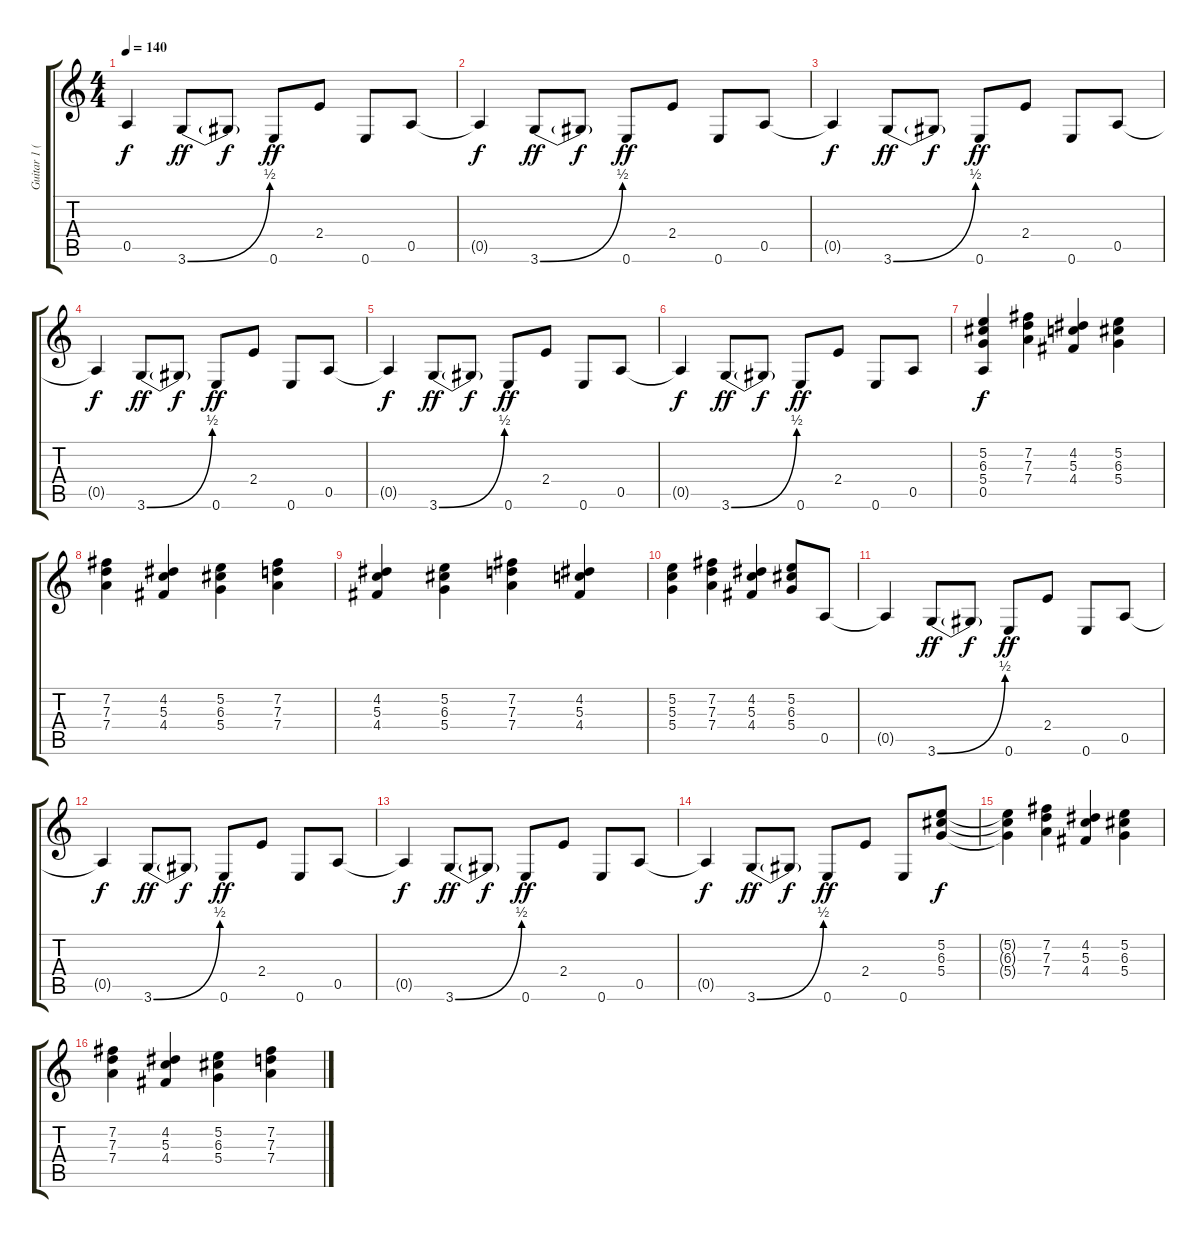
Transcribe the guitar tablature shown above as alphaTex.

\track ("Guitar 1 (Lead)" "Guitar 1 (") {instrument overdrivenguitar}
\staff {score tabs}
\tuning (E4 B3 G3 D3 A2 E2) {hide}
\ts (4 4)
\tempo 140
\clef g2
\ks c
0.5.4{dy f} 3.6{be (bend 0 0 60 2)}.8{dy ff} 3.6{t}.8{dy f} 0.6.8{dy ff} 2.4.8 0.6.8 0.5.8 |
0.5{t}.4{dy f} 3.6{be (bend 0 0 60 2)}.8{dy ff} 3.6{t}.8{dy f} 0.6.8{dy ff} 2.4.8 0.6.8 0.5.8 |
0.5{t}.4{dy f} 3.6{be (bend 0 0 60 2)}.8{dy ff} 3.6{t}.8{dy f} 0.6.8{dy ff} 2.4.8 0.6.8 0.5.8 |
0.5{t}.4{dy f} 3.6{be (bend 0 0 60 2)}.8{dy ff} 3.6{t}.8{dy f} 0.6.8{dy ff} 2.4.8 0.6.8 0.5.8 |
0.5{t}.4{dy f} 3.6{be (bend 0 0 60 2)}.8{dy ff} 3.6{t}.8{dy f} 0.6.8{dy ff} 2.4.8 0.6.8 0.5.8 |
0.5{t}.4{dy f} 3.6{be (bend 0 0 60 2)}.8{dy ff} 3.6{t}.8{dy f} 0.6.8{dy ff} 2.4.8 0.6.8 0.5.8 |
(5.2 6.3 5.4 0.5).4{dy f} (7.2 7.3 7.4).4 (4.2 5.3 4.4).4 (5.2 6.3 5.4).4 |
(7.2 7.3 7.4).4 (4.2 5.3 4.4).4 (5.2 6.3 5.4).4 (7.2 7.3 7.4).4 |
(4.2 5.3 4.4).4 (5.2 6.3 5.4).4 (7.2 7.3 7.4).4 (4.2 5.3 4.4).4 |
(5.2 5.3 5.4).4 (7.2 7.3 7.4).4 (4.2 5.3 4.4).4 (5.2 6.3 5.4).8 0.5.8 |
0.5{t}.4 3.6{be (bend 0 0 60 2)}.8{dy ff} 3.6{t}.8{dy f} 0.6.8{dy ff} 2.4.8 0.6.8 0.5.8 |
0.5{t}.4{dy f} 3.6{be (bend 0 0 60 2)}.8{dy ff} 3.6{t}.8{dy f} 0.6.8{dy ff} 2.4.8 0.6.8 0.5.8 |
0.5{t}.4{dy f} 3.6{be (bend 0 0 60 2)}.8{dy ff} 3.6{t}.8{dy f} 0.6.8{dy ff} 2.4.8 0.6.8 0.5.8 |
0.5{t}.4{dy f} 3.6{be (bend 0 0 60 2)}.8{dy ff} 3.6{t}.8{dy f} 0.6.8{dy ff} 2.4.8 0.6.8 (5.2 6.3 5.4).8{dy f} |
(5.2{t} 6.3{t} 5.4{t}).4 (7.2 7.3 7.4).4 (4.2 5.3 4.4).4 (5.2 6.3 5.4).4 |
(7.2 7.3 7.4).4 (4.2 5.3 4.4).4 (5.2 6.3 5.4).4 (7.2 7.3 7.4).4
